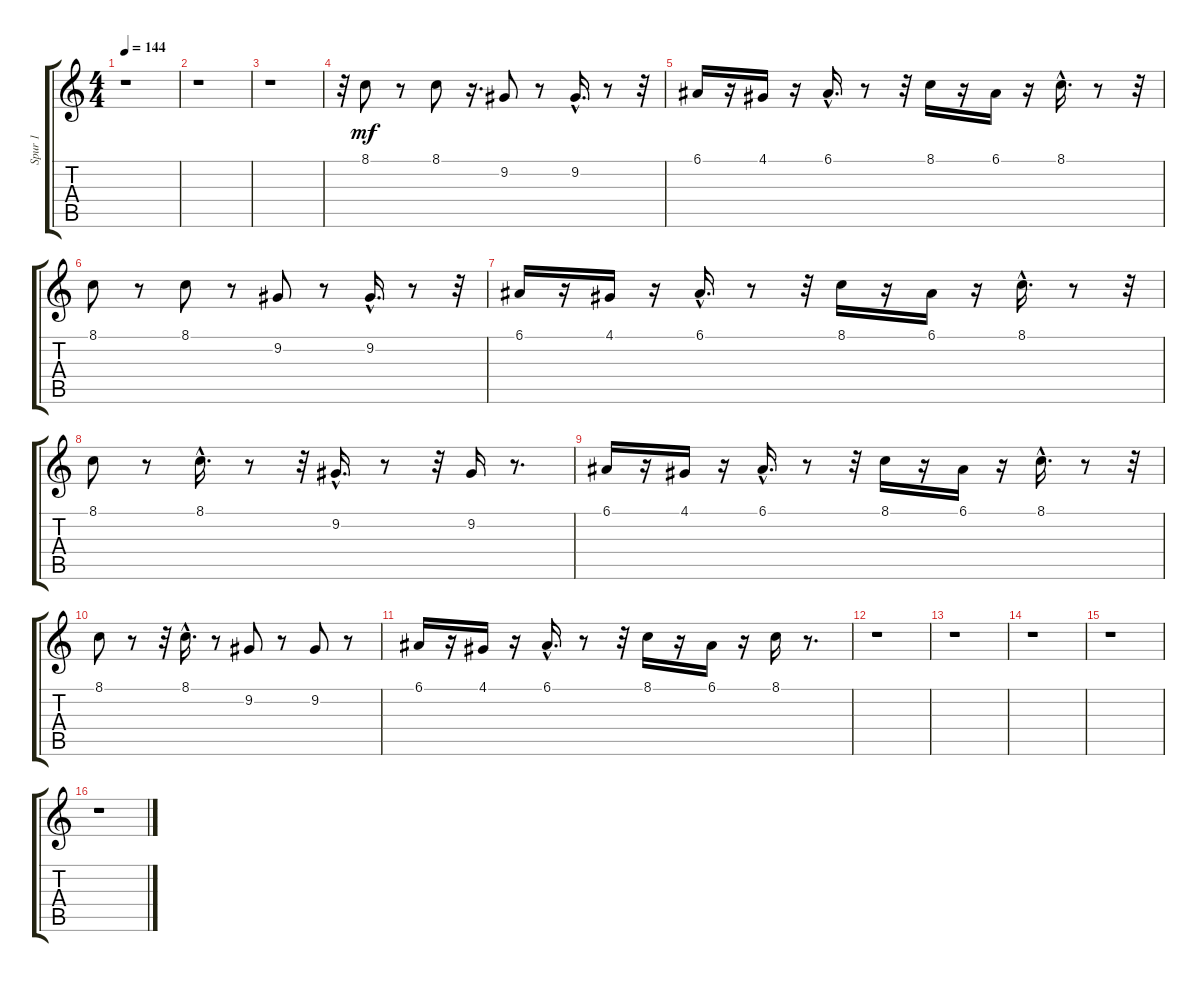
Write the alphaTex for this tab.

\track ("Spur 1" "Spur 1") {instrument synthbrass1}
\staff {score tabs}
\tuning (E4 B3 G3 D3 A2 E2) {hide}
\ts (4 4)
\tempo 144
\clef g2
\ks c
r.1{dy mf} |
r.1 |
r.1 |
r.32 8.1.8 r.8 8.1.8 r.16{d} 9.2.8 r.8 9.2{hac}.16{d} r.8 r.32 |
6.1.16 r.16 4.1.16 r.16 6.1{hac}.16{d} r.8 r.32 8.1.16 r.16 6.1.16 r.16 8.1{hac}.16{d} r.8 r.32 |
8.1.8 r.8 8.1.8 r.8 9.2.8 r.8 9.2{hac}.16{d} r.8 r.32 |
6.1.16 r.16 4.1.16 r.16 6.1{hac}.16{d} r.8 r.32 8.1.16 r.16 6.1.16 r.16 8.1{hac}.16{d} r.8 r.32 |
8.1.8 r.8 8.1{hac}.16{d} r.8 r.32 9.2{hac}.16{d} r.8 r.32 9.2.16 r.8{d} |
6.1.16 r.16 4.1.16 r.16 6.1{hac}.16{d} r.8 r.32 8.1.16 r.16 6.1.16 r.16 8.1{hac}.16{d} r.8 r.32 |
8.1.8 r.8 r.32 8.1{hac}.16{d} r.8 9.2.8 r.8 9.2.8 r.8 |
6.1.16 r.16 4.1.16 r.16 6.1{hac}.16{d} r.8 r.32 8.1.16 r.16 6.1.16 r.16 8.1.16 r.8{d} |
r.1 |
r.1 |
r.1 |
r.1 |
r.1
